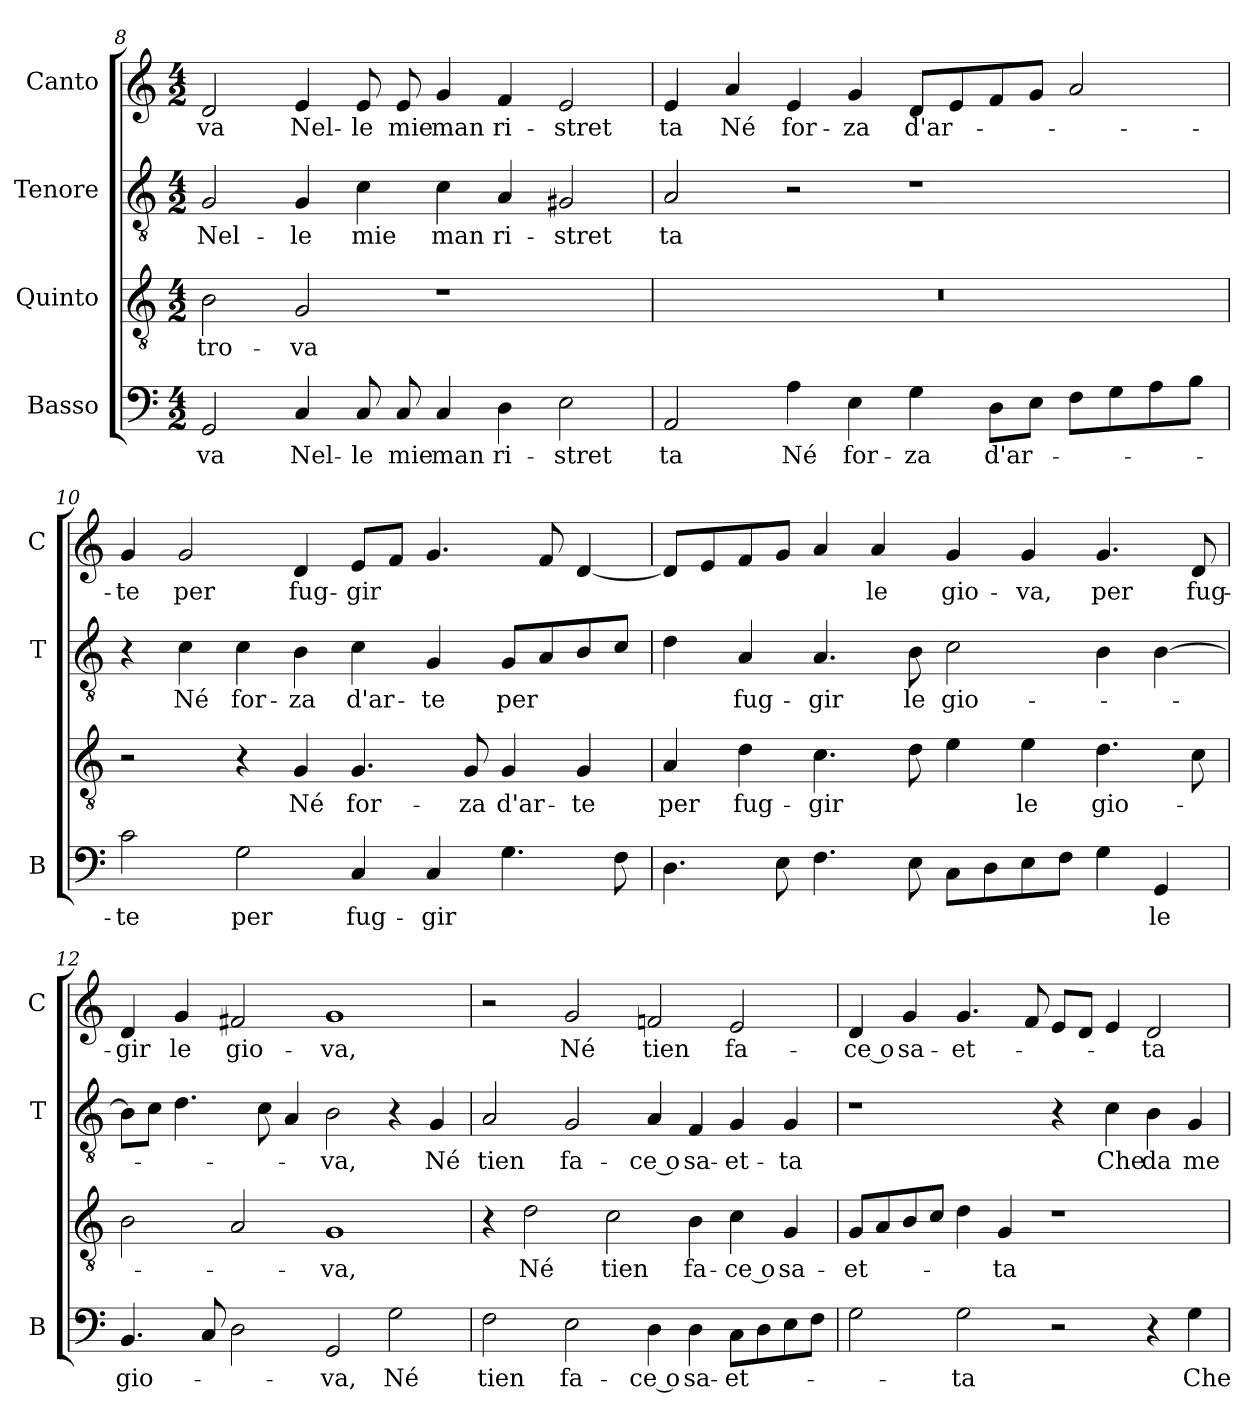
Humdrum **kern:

**kern	**text	**kern	**text	**kern	**text	**kern	**text
*part4	*part4	*part3	*part3	*part2	*part2	*part1	*part1
*staff4	*staff4	*staff3	*staff3	*staff2	*staff2	*staff1	*staff1
*I"Basso	*	*I"Quinto	*	*I"Tenore	*	*I"Canto	*
*I'B	*	*	*	*I'T	*	*I'C	*
*clefF4	*	*clefGv2	*	*clefGv2	*	*clefG2	*
*k[]	*	*k[]	*	*k[]	*	*k[]	*
*M4/2	*	*M4/2	*	*M4/2	*	*M4/2	*
=8	=8	=8	=8	=8	=8	=8	=8
2GG	-va	2B	tro-	2G	Nel-	2d	-va
4C	Nel-	2G	-va	4G	-le	4e	Nel-
8C	-le	.	.	4c	mie	8e	-le
8C	mie	.	.	.	.	8e	mie
4C	man	1r	.	4c	man	4g	man
4D	ri-	.	.	4A	ri-	4f	ri-
2E	-stret	.	.	2G#X	-stret	2e	-stret
=9	=9	=9	=9	=9	=9	=9	=9
2AA	ta	0r	.	2A	ta	4e	ta
.	.	.	.	.	.	4a	Né
4A	Né	.	.	2r	.	4e	for-
4E	for-	.	.	.	.	4g	-za
4G	-za	.	.	1r	.	8dL	d'ar-
.	.	.	.	.	.	8e	.
8DL	d'ar-	.	.	.	.	8f	.
8EJ	.	.	.	.	.	8gJ	.
8FL	.	.	.	.	.	2a	.
8G	.	.	.	.	.	.	.
8A	.	.	.	.	.	.	.
8BJ	.	.	.	.	.	.	.
=10	=10	=10	=10	=10	=10	=10	=10
2c	-te	2r	.	4r	.	4g	-te
.	.	.	.	4c	Né	2g	per
2G	per	4r	.	4c	for-	.	.
.	.	4G	Né	4B	-za	4d	fug-
4C	fug-	4.G	for-	4c	d'ar-	8eL	-gir
.	.	.	.	.	.	8fJ	.
4C	-gir	.	.	4G	-te	4.g	.
.	.	8G	-za	.	.	.	.
4.G	.	4G	d'ar-	8GL	per	.	.
.	.	.	.	8A	.	8f	.
.	.	4G	-te	8B	.	[4d	.
8F	.	.	.	8cJ	.	.	.
=11	=11	=11	=11	=11	=11	=11	=11
4.D	.	4A	per	4d	.	8dL]	.
.	.	.	.	.	.	8e	.
.	.	4d	fug-	4A	fug-	8f	.
8E	.	.	.	.	.	8gJ	.
4.F	.	4.c	-gir	4.A	-gir	4a	.
.	.	.	.	.	.	4a	le
8E	.	8d	.	8B	le	.	.
8CL	.	4e	.	2c	gio-	4g	gio-
8D	.	.	.	.	.	.	.
8E	.	4e	le	.	.	4g	-va,
8FJ	.	.	.	.	.	.	.
4G	.	4.d	gio-	4B	.	4.g	per
4GG	le	.	.	[4B	.	.	.
.	.	8c	.	.	.	8d	fug-
=12	=12	=12	=12	=12	=12	=12	=12
4.BB	gio-	2B	.	8BL]	.	4d	-gir
.	.	.	.	8cJ	.	.	.
.	.	.	.	4.d	.	4g	le
8C	.	.	.	.	.	.	.
2D	.	2A	.	.	.	2f#X	gio-
.	.	.	.	8c	.	.	.
.	.	.	.	4A	.	.	.
2GG	-va,	1G	-va,	2B	-va,	1g	-va,
2G	Né	.	.	4r	.	.	.
.	.	.	.	4G	Né	.	.
=13	=13	=13	=13	=13	=13	=13	=13
2F	tien	4r	.	2A	tien	2r	.
.	.	2d	Né	.	.	.	.
2E	fa-	.	.	2G	fa-	2g	Né
.	.	2c	tien	.	.	.	.
4D	-ce o	.	.	4A	-ce o	2fn	tien
4D	sa-	4B	fa-	4F	sa-	.	.
8CL	-et-	4c	-ce o	4G	-et-	2e	fa-
8D	.	.	.	.	.	.	.
8E	.	4G	sa-	4G	-ta	.	.
8FJ	.	.	.	.	.	.	.
=14	=14	=14	=14	=14	=14	=14	=14
2G	.	8GL	-et-	1r	.	4d	-ce o
.	.	8A	.	.	.	.	.
.	.	8B	.	.	.	4g	sa-
.	.	8cJ	.	.	.	.	.
2G	-ta	4d	.	.	.	4.g	-et-
.	.	4G	-ta	.	.	.	.
.	.	.	.	.	.	8f	.
2r	.	1r	.	4r	.	8eL	.
.	.	.	.	.	.	8dJ	.
.	.	.	.	4c	Che	4e	.
4r	.	.	.	4B	da	2d	-ta
4G	Che	.	.	4G	me	.	.
=	=	=	=	=	=	=	=
*-	*-	*-	*-	*-	*-	*-	*-
